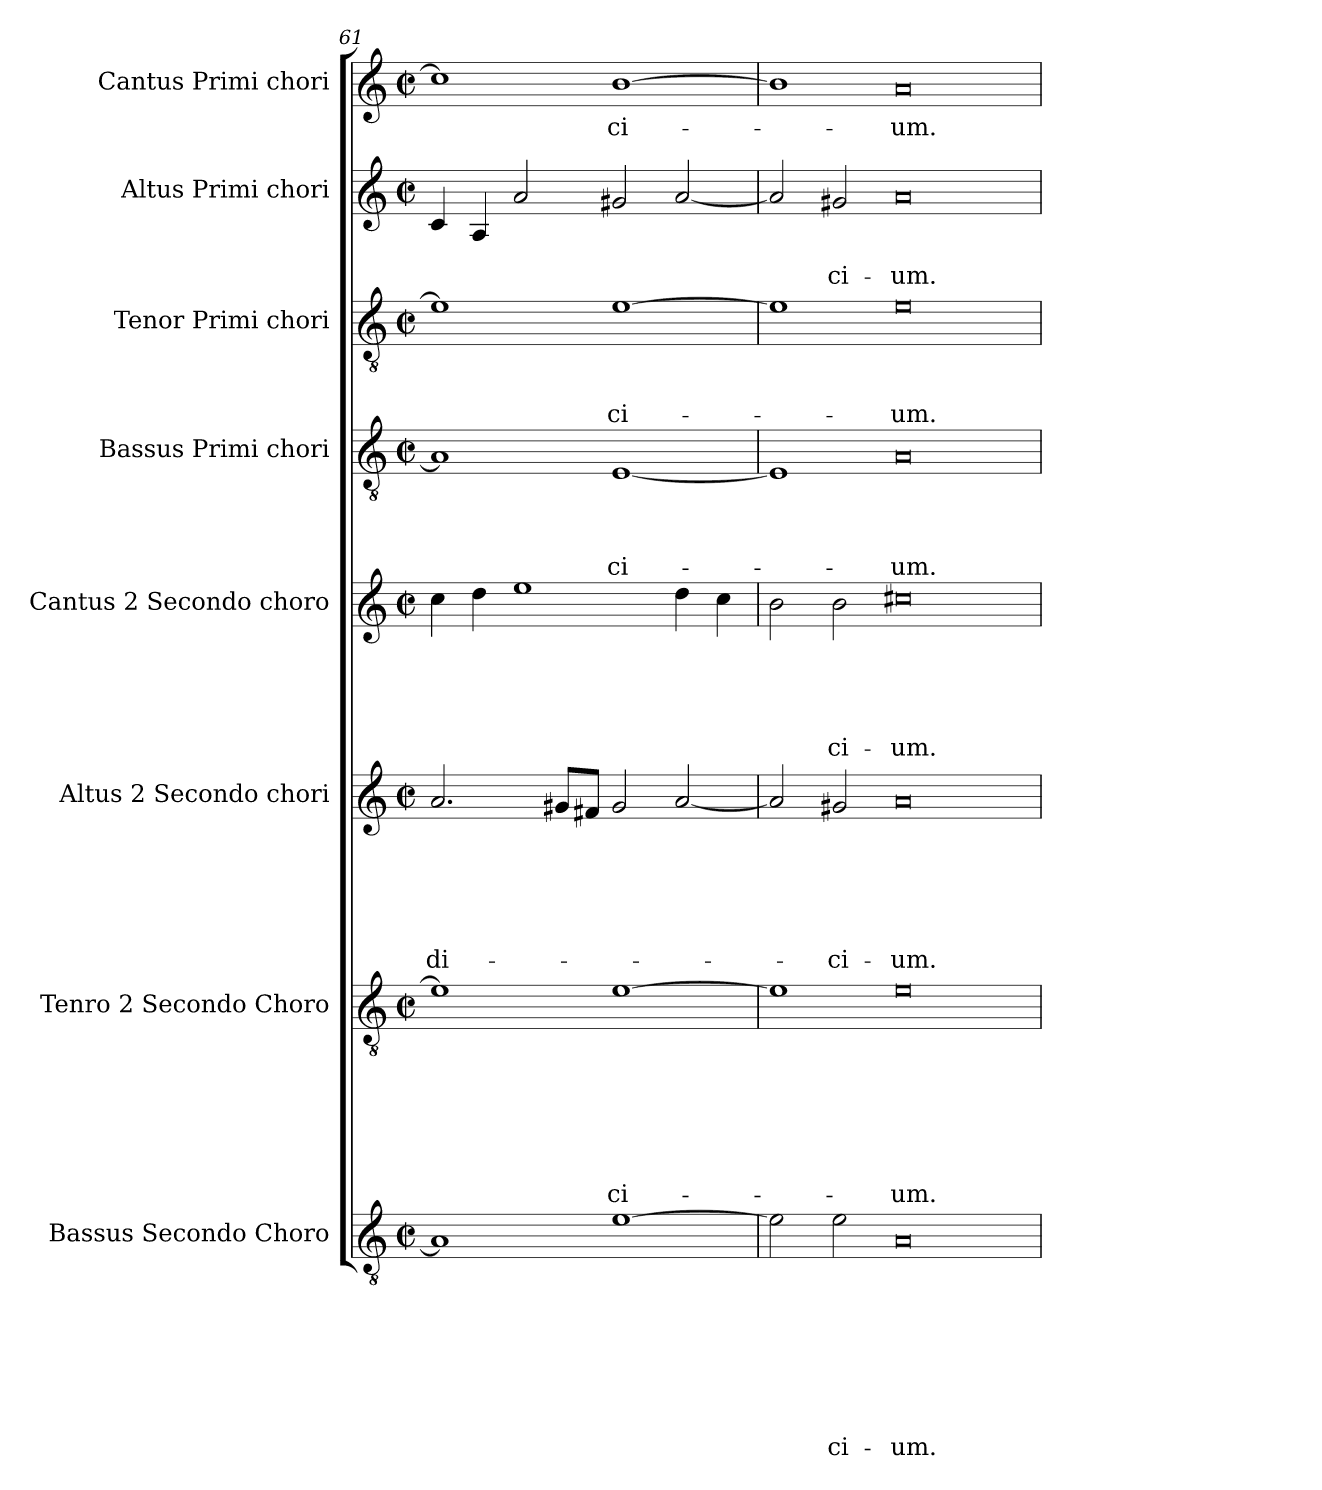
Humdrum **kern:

**kern	**text	**text	**text	**text	**text	**text	**text	**text	**kern	**text	**text	**text	**text	**text	**text	**text	**kern	**text	**text	**text	**text	**text	**text	**kern	**text	**text	**text	**text	**text	**kern	**text	**text	**text	**text	**kern	**text	**text	**text	**kern	**text	**text	**kern	**text
*part8	*part8	*part8	*part8	*part8	*part8	*part8	*part8	*part8	*part7	*part7	*part7	*part7	*part7	*part7	*part7	*part7	*part6	*part6	*part6	*part6	*part6	*part6	*part6	*part5	*part5	*part5	*part5	*part5	*part5	*part4	*part4	*part4	*part4	*part4	*part3	*part3	*part3	*part3	*part2	*part2	*part2	*part1	*part1
*staff8	*staff8	*staff8	*staff8	*staff8	*staff8	*staff8	*staff8	*staff8	*staff7	*staff7	*staff7	*staff7	*staff7	*staff7	*staff7	*staff7	*staff6	*staff6	*staff6	*staff6	*staff6	*staff6	*staff6	*staff5	*staff5	*staff5	*staff5	*staff5	*staff5	*staff4	*staff4	*staff4	*staff4	*staff4	*staff3	*staff3	*staff3	*staff3	*staff2	*staff2	*staff2	*staff1	*staff1
*I"Bassus Secondo Choro	*	*	*	*	*	*	*	*	*I"Tenro 2 Secondo Choro	*	*	*	*	*	*	*	*I"Altus 2 Secondo chori	*	*	*	*	*	*	*I"Cantus 2 Secondo choro	*	*	*	*	*	*I"Bassus Primi chori	*	*	*	*	*I"Tenor Primi chori	*	*	*	*I"Altus Primi chori	*	*	*I"Cantus Primi chori	*
*I'Ch	*	*	*	*	*	*	*	*	*I'Ch	*	*	*	*	*	*	*	*I'Ch	*	*	*	*	*	*	*I'Ch	*	*	*	*	*	*I'Ch	*	*	*	*	*I'Ch	*	*	*	*I'Ch	*	*	*I'Ch	*
*clefGv2	*	*	*	*	*	*	*	*	*clefGv2	*	*	*	*	*	*	*	*clefG2	*	*	*	*	*	*	*clefG2	*	*	*	*	*	*clefGv2	*	*	*	*	*clefGv2	*	*	*	*clefG2	*	*	*clefG2	*
*k[]	*	*	*	*	*	*	*	*	*k[]	*	*	*	*	*	*	*	*k[]	*	*	*	*	*	*	*k[]	*	*	*	*	*	*k[]	*	*	*	*	*k[]	*	*	*	*k[]	*	*	*k[]	*
*C:	*	*	*	*	*	*	*	*	*C:	*	*	*	*	*	*	*	*C:	*	*	*	*	*	*	*C:	*	*	*	*	*	*C:	*	*	*	*	*C:	*	*	*	*C:	*	*	*C:	*
*M2/2	*	*	*	*	*	*	*	*	*M2/2	*	*	*	*	*	*	*	*M2/2	*	*	*	*	*	*	*M2/2	*	*	*	*	*	*M2/2	*	*	*	*	*M2/2	*	*	*	*M2/2	*	*	*M2/2	*
*met(c|)	*	*	*	*	*	*	*	*	*met(c|)	*	*	*	*	*	*	*	*met(c|)	*	*	*	*	*	*	*met(c|)	*	*	*	*	*	*met(c|)	*	*	*	*	*met(c|)	*	*	*	*met(c|)	*	*	*met(c|)	*
=61	=61	=61	=61	=61	=61	=61	=61	=61	=61	=61	=61	=61	=61	=61	=61	=61	=61	=61	=61	=61	=61	=61	=61	=61	=61	=61	=61	=61	=61	=61	=61	=61	=61	=61	=61	=61	=61	=61	=61	=61	=61	=61	=61
!	!	!	!	!	!	!	!	!	!	!	!	!	!	!	!	!	!	!	!	!	!	!	!LO:LY:b	!	!	!	!	!	!	!	!	!	!	!	!	!	!	!	!	!	!	!	!
1A]	.	.	.	.	.	.	.	.	1e]	.	.	.	.	.	.	.	2.a/	.	.	.	.	.	-di-	4cc\	.	.	.	.	.	1A]	.	.	.	.	1e]	.	.	.	4c/	.	.	1cc]	.
.	.	.	.	.	.	.	.	.	.	.	.	.	.	.	.	.	.	.	.	.	.	.	.	4dd\	.	.	.	.	.	.	.	.	.	.	.	.	.	.	4A/	.	.	.	.
.	.	.	.	.	.	.	.	.	.	.	.	.	.	.	.	.	.	.	.	.	.	.	.	1ee	.	.	.	.	.	.	.	.	.	.	.	.	.	.	2a/	.	.	.	.
.	.	.	.	.	.	.	.	.	.	.	.	.	.	.	.	.	8g#X/L	.	.	.	.	.	.	.	.	.	.	.	.	.	.	.	.	.	.	.	.	.	.	.	.	.	.
.	.	.	.	.	.	.	.	.	.	.	.	.	.	.	.	.	8f#X/J	.	.	.	.	.	.	.	.	.	.	.	.	.	.	.	.	.	.	.	.	.	.	.	.	.	.
!	!	!	!	!	!	!	!	!	!	!	!	!	!	!	!	!LO:LY:b	!	!	!	!	!	!	!	!	!	!	!	!	!	!	!	!	!	!LO:LY:b	!	!	!	!LO:LY:b	!	!	!	!	!LO:LY:b
[>1e	.	.	.	.	.	.	.	.	[>1e	.	.	.	.	.	.	-ci-	2g#/	.	.	.	.	.	.	.	.	.	.	.	.	[<1E	.	.	.	-ci-	[>1e	.	.	-ci-	2g#X/	.	.	[>1b	-ci-
.	.	.	.	.	.	.	.	.	.	.	.	.	.	.	.	.	[<2a/	.	.	.	.	.	.	4dd\	.	.	.	.	.	.	.	.	.	.	.	.	.	.	[<2a/	.	.	.	.
.	.	.	.	.	.	.	.	.	.	.	.	.	.	.	.	.	.	.	.	.	.	.	.	4cc\	.	.	.	.	.	.	.	.	.	.	.	.	.	.	.	.	.	.	.
=62	=62	=62	=62	=62	=62	=62	=62	=62	=62	=62	=62	=62	=62	=62	=62	=62	=62	=62	=62	=62	=62	=62	=62	=62	=62	=62	=62	=62	=62	=62	=62	=62	=62	=62	=62	=62	=62	=62	=62	=62	=62	=62	=62
2e\]	.	.	.	.	.	.	.	.	1e]	.	.	.	.	.	.	.	2a/]	.	.	.	.	.	.	2b\	.	.	.	.	.	1E]	.	.	.	.	1e]	.	.	.	2a/]	.	.	1b]	.
!	!	!	!	!	!	!	!	!LO:LY:b	!	!	!	!	!	!	!	!	!	!	!	!	!	!	!LO:LY:b	!	!	!	!	!	!LO:LY:b	!	!	!	!	!	!	!	!	!	!	!	!LO:LY:b	!	!
2e\	.	.	.	.	.	.	.	-ci-	.	.	.	.	.	.	.	.	2g#X/	.	.	.	.	.	-ci-	2b\	.	.	.	.	-ci-	.	.	.	.	.	.	.	.	.	2g#X/	.	-ci-	.	.
!	!	!	!	!	!	!	!	!LO:LY:b	!	!	!	!	!	!	!	!LO:LY:b	!	!	!	!	!	!	!LO:LY:b	!	!	!	!	!	!LO:LY:b	!	!	!	!	!LO:LY:b	!	!	!	!LO:LY:b	!	!	!LO:LY:b	!	!LO:LY:b
0A	.	.	.	.	.	.	.	-um.	0e	.	.	.	.	.	.	-um.	0a	.	.	.	.	.	-um.	0cc#X	.	.	.	.	-um.	0A	.	.	.	-um.	0e	.	.	-um.	0a	.	-um.	0a	-um.
=	=	=	=	=	=	=	=	=	=	=	=	=	=	=	=	=	=	=	=	=	=	=	=	=	=	=	=	=	=	=	=	=	=	=	=	=	=	=	=	=	=	=	=
*-	*-	*-	*-	*-	*-	*-	*-	*-	*-	*-	*-	*-	*-	*-	*-	*-	*-	*-	*-	*-	*-	*-	*-	*-	*-	*-	*-	*-	*-	*-	*-	*-	*-	*-	*-	*-	*-	*-	*-	*-	*-	*-	*-
